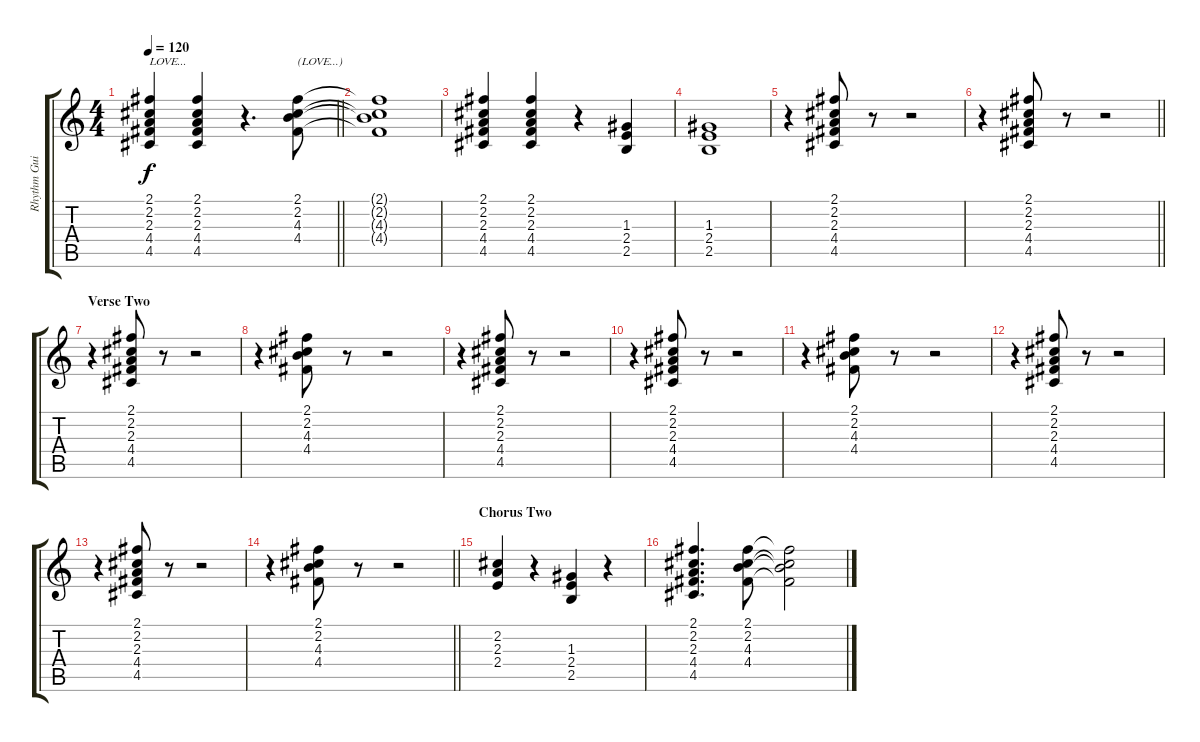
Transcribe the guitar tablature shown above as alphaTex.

\track ("Rhythm Guitar" "Rhythm Gui") {instrument electricguitarjazz}
\staff {score tabs}
\tuning (E4 B3 G3 D3 A2 E2) {hide}
\ts (4 4)
\tempo 120
\clef g2
\barLineRight lightlight
\ks c
(2.1 2.2 2.3 4.4 4.5).4{txt "LOVE..." dy f} (2.1 2.2 2.3 4.4 4.5).4 r.4{d} (2.1 2.2 4.3 4.4).8{txt "(LOVE...)"} |
(2.1{t} 2.2{t} 4.3{t} 4.4{t}).1 |
(2.1 2.2 2.3 4.4 4.5).4 (2.1 2.2 2.3 4.4 4.5).4 r.4 (1.3 2.4 2.5).4 |
(1.3 2.4 2.5).1 |
r.4 (2.1 2.2 2.3 4.4 4.5).8 r.8 r.2 |
\barLineRight lightlight
r.4 (2.1 2.2 2.3 4.4 4.5).8 r.8 r.2 |
\section ("" "Verse Two")
r.4 (2.1 2.2 2.3 4.4 4.5).8 r.8 r.2 |
r.4 (2.1 2.2 4.3 4.4).8 r.8 r.2 |
r.4 (2.1 2.2 2.3 4.4 4.5).8 r.8 r.2 |
r.4 (2.1 2.2 2.3 4.4 4.5).8 r.8 r.2 |
r.4 (2.1 2.2 4.3 4.4).8 r.8 r.2 |
r.4 (2.1 2.2 2.3 4.4 4.5).8 r.8 r.2 |
r.4 (2.1 2.2 2.3 4.4 4.5).8 r.8 r.2 |
\barLineRight lightlight
r.4 (2.1 2.2 4.3 4.4).8 r.8 r.2 |
\section ("" "Chorus Two")
(2.2 2.3 2.4).4 r.4 (1.3 2.4 2.5).4 r.4 |
(2.1 2.2 2.3 4.4 4.5).4{d} (2.1 2.2 4.3 4.4).8 (2.1{t} 2.2{t} 4.3{t} 4.4{t}).2
